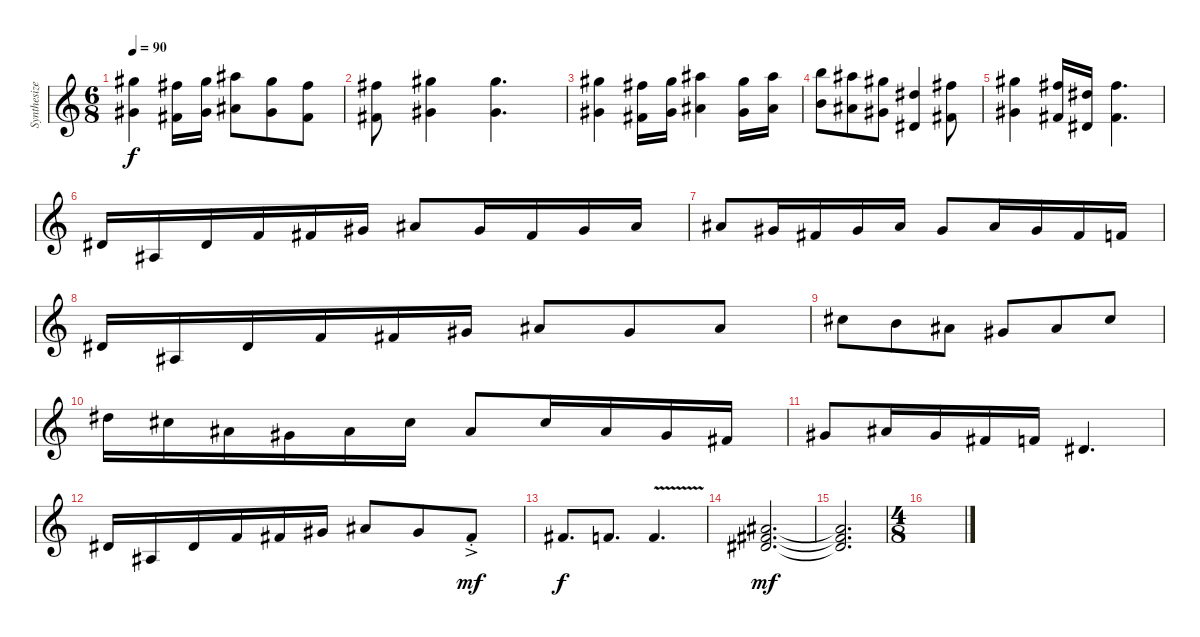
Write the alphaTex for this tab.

\track ("Synthesizer (Staff 1)" "Synthesize") {instrument synthbrass1}
\staff {score}
\tuning (E4 B3 G3 D3 A2 E2 B1) {hide}
\ts (6 8)
\tempo 90
\clef g2
\ks c
(16.1 9.2).4{dy f} (14.1 7.2).16 (16.1 9.2).16 (18.1 11.2).8 (16.1 9.2).8 (14.1 7.2).8 |
(2.1 19.2).8 (4.1 21.2).4 (4.1 21.2).4{d} |
(16.1 9.2).4 (14.1 7.2).16 (16.1 9.2).16 (18.1 11.2).4 (16.1 9.2).16 (18.1 11.2).16 |
(19.1 12.2).8 (18.1 11.2).8 (16.1 9.2).8 (11.1 4.2).4 (14.1 7.2).8 |
(4.1 21.2).4 (14.1 7.2).16 (11.1 4.2).16 (14.1 7.2).4{d} |
4.2.16 3.3.16 4.2.16 1.1.16 2.1.16 4.1.16 6.1.8 4.1.16 2.1.16 4.1.16 6.1.16 |
6.1.8 4.1.16 2.1.16 4.1.16 6.1.16 4.1.8 6.1.16 4.1.16 2.1.16 1.1.16 |
4.2.16 3.3.16 4.2.16 1.1.16 2.1.16 4.1.16 6.1.8 4.1.8 6.1.8 |
9.1.8 7.1.8 6.1.8 4.1.8 6.1.8 9.1.8 |
11.1.16 9.1.16 6.1.16 4.1.16 6.1.16 9.1.16 6.1.8 9.1.16 6.1.16 4.1.16 2.1.16 |
4.1.8 6.1.16 4.1.16 2.1.16 1.1.16 4.2.4{d} |
4.2.16 3.3.16 4.2.16 1.1.16 2.1.16 4.1.16 6.1.8 4.1.8 2.1{ac st}.8{dy mf} |
2.1.8{d dy f} 1.1.8{d} 1.1{v}.4{d} |
(2.1 4.2 15.3).2{d dy mf} |
(2.1{t} 4.2{t} 15.3{t}).2{d} |
\ts (4 8)
